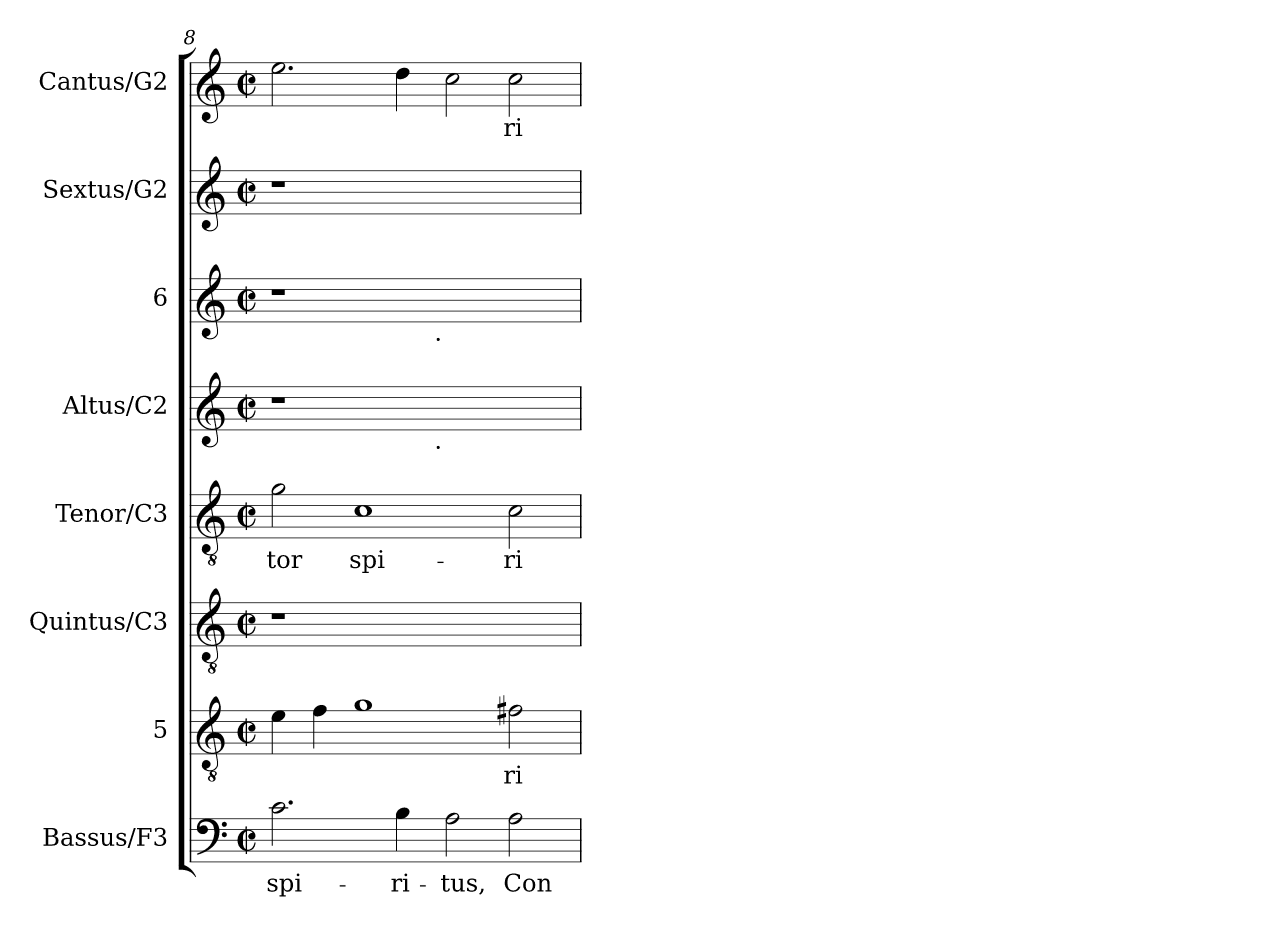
**kern	**text	**kern	**text	**kern	**kern	**text	**kern	**kern	**kern	**kern	**text
*part8	*part8	*part7	*part7	*part6	*part5	*part5	*part4	*part3	*part2	*part1	*part1
*staff8	*staff8	*staff7	*staff7	*staff6	*staff5	*staff5	*staff4	*staff3	*staff2	*staff1	*staff1
*I"Bassus/F3	*	*I"5	*	*I"Quintus/C3	*I"Tenor/C3	*	*I"Altus/C2	*I"6	*I"Sextus/G2	*I"Cantus/G2	*
*I'B	*	*	*	*	*I'T	*	*I'A	*	*	*I'C	*
*clefF4	*	*clefGv2	*	*clefGv2	*clefGv2	*	*clefG2	*clefG2	*clefG2	*clefG2	*
*k[]	*	*k[]	*	*k[]	*k[]	*	*k[]	*k[]	*k[]	*k[]	*
*C:	*	*C:	*	*C:	*C:	*	*C:	*C:	*C:	*C:	*
*M2/2	*	*M2/2	*	*M2/2	*M2/2	*	*M2/2	*M2/2	*M2/2	*M2/2	*
*met(c|)	*	*met(c|)	*	*met(c|)	*met(c|)	*	*met(c|)	*met(c|)	*met(c|)	*met(c|)	*
=8	=8	=8	=8	=8	=8	=8	=8	=8	=8	=8	=8
!	!LO:LY:b:cj	!	!LO:LY:b:cj	!	!	!LO:LY:b:cj	!	!	!	!	!LO:LY:b:cj
*	*	*	*	*	*	*	*^	*^	*	*	*
2.c\	spi-	4e\	--	1r	2g\	-tor	1r	2ryy	1r	2ryy	1r	2.ee\	--
!	!	!	!LO:LY:b:cj	!	!	!	!	!	!	!	!	!	!
.	.	4f\	--	.	.	.	.	.	.	.	.	.	.
!	!	!	!LO:LY:b:cj	!	!	!LO:LY:b:cj	!	!	!	!	!	!	!
.	.	1g	--	.	1c	spi-	.	4...ryy	.	4...ryy	.	.	.
!	!LO:LY:b:cj	!	!	!	!	!	!	!	!	!	!	!	!LO:LY:b:cj
4B\	-ri-	.	.	.	.	.	.	.	.	.	.	4dd\	--
!	!	!	!	!	!	!	!	!	!	!LO:TX:b:t=.	!	!	!
!	!	!	!	!	!	!	!	!LO:TX:b:t=.	!	!	!	!	!
.	.	.	.	.	.	.	.	1ryy	.	1ryy	.	.	.
!	!LO:LY:b:cj	!	!	!	!	!	!	!	!	!	!	!	!LO:LY:b:cj
2A\	-tus,	.	.	1ryy	.	.	1ryy	.	1ryy	.	1ryy	2cc\	--
!	!LO:LY:b:cj	!	!LO:LY:b:cj	!	!	!LO:LY:b:cj	!	!	!	!	!	!	!LO:LY:b:cj
2A\	Con-	2f#X\	-ri-	.	2c\	-ri-	.	.	.	.	.	2cc\	-ri-
.	.	.	.	.	.	.	.	32ryy	.	32ryy	.	.	.
*	*	*	*	*	*	*	*v	*v	*	*	*	*	*
*	*	*	*	*	*	*	*	*v	*v	*	*	*
=	=	=	=	=	=	=	=	=	=	=	=
*-	*-	*-	*-	*-	*-	*-	*-	*-	*-	*-	*-
